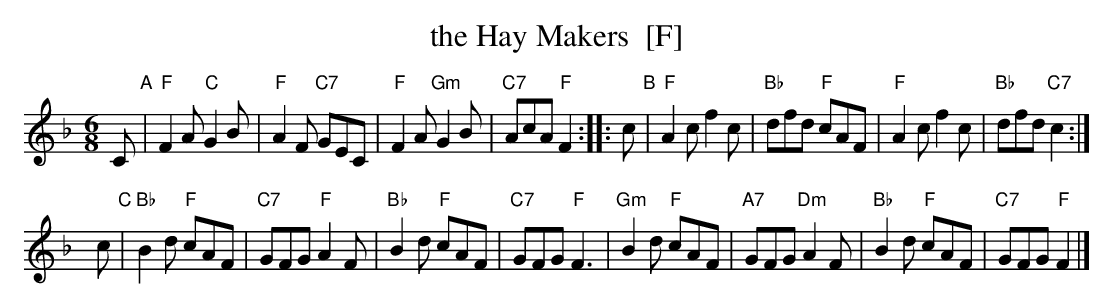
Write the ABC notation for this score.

X:1
T:the Hay Makers  [F]
M:6/8
L:1/8
K:F
   C "A" | "F"F2A "C"G2B |  "F"A2F "C7"GEC | "F"F2A "Gm"G2B | "C7"AcA  "F"F2 :|\
|: c "B" | "F"A2c    f2c | "Bb"dfd  "F"cAF | "F"A2c     f2c | "Bb"dfd "C7"c2 :|
  yc "C" |"Bb"B2d "F"cAF | "C7"GFG  "F"A2F |"Bb"B2d  "F"cAF | "C7"GFG  "F"F3  \
         |"Gm"B2d "F"cAF | "A7"GFG "Dm"A2F |"Bb"B2d  "F"cAF | "C7"GFG  "F"F2 |]
